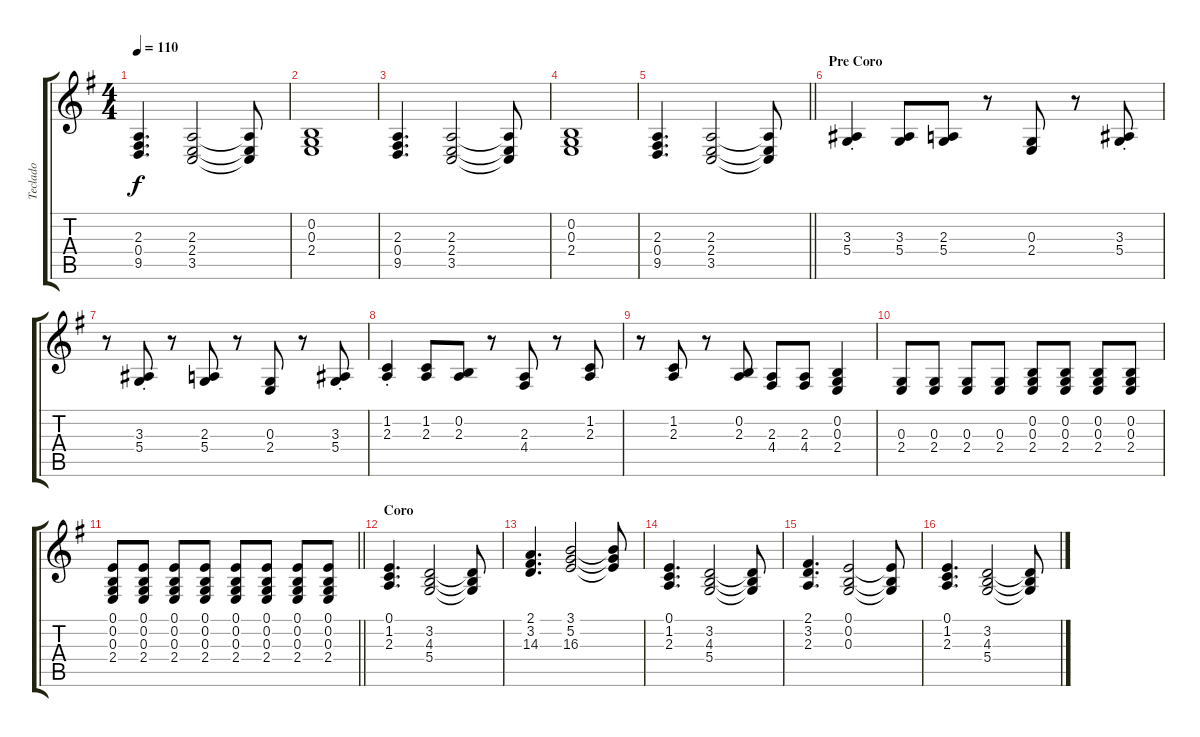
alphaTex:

\track ("Teclado" "Teclado") {instrument drawbarorgan}
\staff {score tabs}
\tuning (E4 B3 G3 D3 A2 E2) {hide}
\ts (4 4)
\tempo 110
\clef g2
\ks eminor
(2.3 0.4 9.5).4{d dy f} (2.3 2.4 3.5).2 (2.3{t} 2.4{t} 3.5{t}).8 |
(0.2 0.3 2.4).1 |
(2.3 0.4 9.5).4{d} (2.3 2.4 3.5).2 (2.3{t} 2.4{t} 3.5{t}).8 |
(0.2 0.3 2.4).1 |
\barLineRight lightlight
(2.3 0.4 9.5).4{d} (2.3 2.4 3.5).2 (2.3{t} 2.4{t} 3.5{t}).8 |
\section ("" "Pre Coro")
(3.3 5.4{st}).4 (3.3 5.4).8 (2.3 5.4).8 r.8 (0.3 2.4).8 r.8 (3.3 5.4{st}).8 |
r.8 (3.3 5.4{st}).8 r.8 (2.3 5.4).8 r.8 (0.3 2.4).8 r.8 (3.3 5.4{st}).8 |
(1.2{st} 2.3).4 (1.2 2.3).8 (0.2 2.3).8 r.8 (2.3 4.4).8 r.8 (1.2 2.3).8 |
r.8 (1.2 2.3).8 r.8 (0.2 2.3).8 (2.3 4.4).8 (2.3 4.4).8 (0.2 0.3 2.4).4 |
(0.3 2.4).8 (0.3 2.4).8 (0.3 2.4).8 (0.3 2.4).8 (0.2 0.3 2.4).8 (0.2 0.3 2.4).8 (0.2 0.3 2.4).8 (0.2 0.3 2.4).8 |
\barLineRight lightlight
(0.1 0.2 0.3 2.4).8 (0.1 0.2 0.3 2.4).8 (0.1 0.2 0.3 2.4).8 (0.1 0.2 0.3 2.4).8 (0.1 0.2 0.3 2.4).8 (0.1 0.2 0.3 2.4).8 (0.1 0.2 0.3 2.4).8 (0.1 0.2 0.3 2.4).8 |
\section ("" "Coro")
(0.1 1.2 2.3).4{d} (3.2 4.3 5.4).2 (3.2{t} 4.3{t} 5.4{t}).8 |
(2.1 3.2 14.3).4{d} (3.1 5.2 16.3).2 (3.1{t} 5.2{t} 16.3{t}).8 |
(0.1 1.2 2.3).4{d} (3.2 4.3 5.4).2 (3.2{t} 4.3{t} 5.4{t}).8 |
(2.1 3.2 2.3).4{d} (0.1 0.2 0.3).2 (0.1{t} 0.2{t} 0.3{t}).8 |
(0.1 1.2 2.3).4{d} (3.2 4.3 5.4).2 (3.2{t} 4.3{t} 5.4{t}).8
